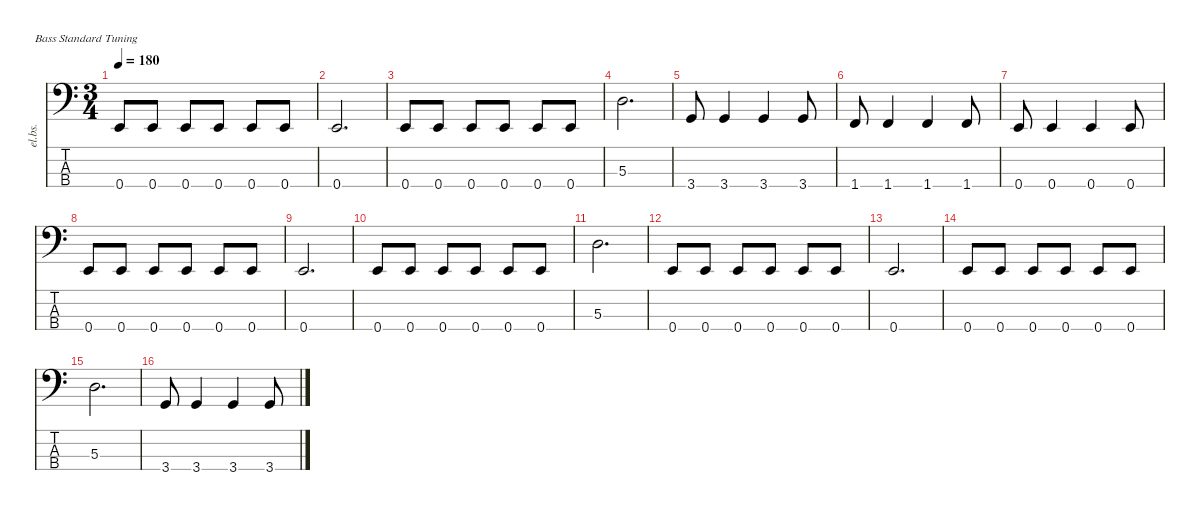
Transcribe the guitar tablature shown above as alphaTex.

\defaultSystemsLayout 4
\hideDynamics
\bracketExtendMode nobrackets
\track ("kaame" "el.bs.") {instrument electricbassfinger}
\staff {score tabs}
\tuning (G2 D2 A1 E1)
\ts (3 4)
\tempo 180
\clef f4
\ks c
0.4.8{dy f beam Up} 0.4.8{beam Up} 0.4.8{beam Up} 0.4.8{beam Up} 0.4.8{beam Up} 0.4.8{beam Up} |
0.4.2{d beam Up} |
0.4.8{beam Up} 0.4.8{beam Up} 0.4.8{beam Up} 0.4.8{beam Up} 0.4.8{beam Up} 0.4.8{beam Up} |
5.3.2{d beam Down} |
3.4.8{beam Up} 3.4.4{beam Up} 3.4.4{beam Up} 3.4.8{beam Up} |
1.4.8{beam Up} 1.4.4{beam Up} 1.4.4{beam Up} 1.4.8{beam Up} |
0.4.8{beam Up} 0.4.4{beam Up} 0.4.4{beam Up} 0.4.8{beam Up} |
0.4.8{beam Up} 0.4.8{beam Up} 0.4.8{beam Up} 0.4.8{beam Up} 0.4.8{beam Up} 0.4.8{beam Up} |
0.4.2{d beam Up} |
0.4.8{beam Up} 0.4.8{beam Up} 0.4.8{beam Up} 0.4.8{beam Up} 0.4.8{beam Up} 0.4.8{beam Up} |
5.3.2{d beam Down} |
0.4.8{beam Up} 0.4.8{beam Up} 0.4.8{beam Up} 0.4.8{beam Up} 0.4.8{beam Up} 0.4.8{beam Up} |
0.4.2{d beam Up} |
0.4.8{beam Up} 0.4.8{beam Up} 0.4.8{beam Up} 0.4.8{beam Up} 0.4.8{beam Up} 0.4.8{beam Up} |
5.3.2{d beam Down} |
3.4.8{beam Up} 3.4.4{beam Up} 3.4.4{beam Up} 3.4.8{beam Up}
